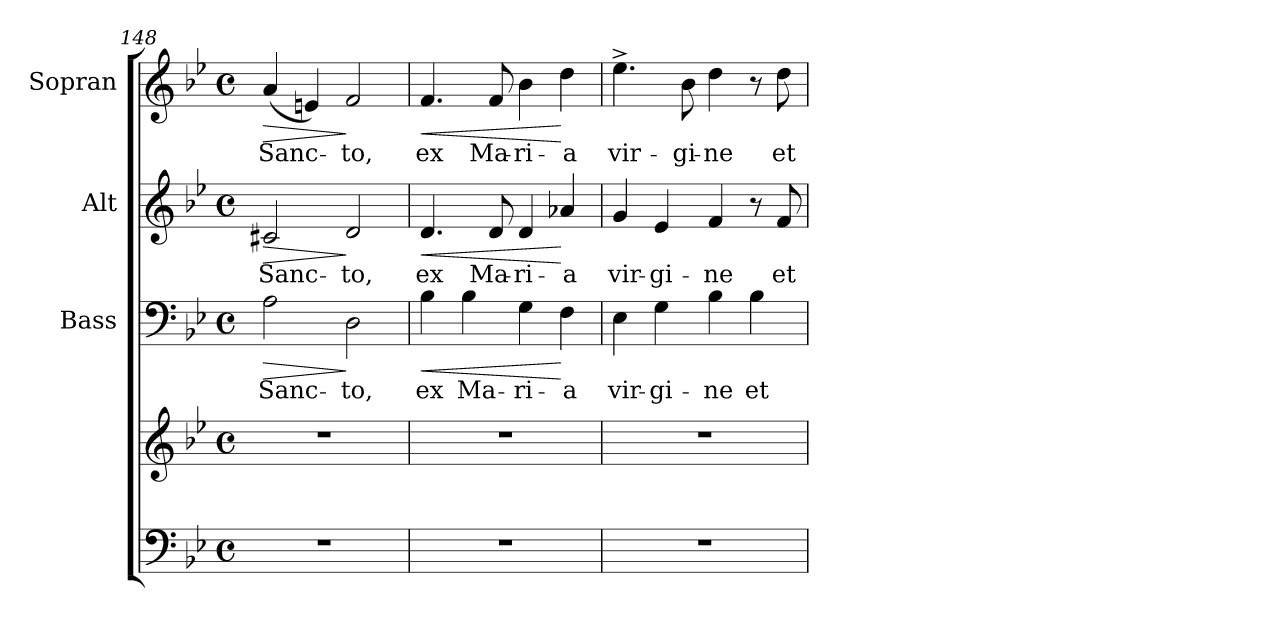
**kern	**kern	**kern	**text	**dynam	**kern	**text	**dynam	**kern	**text	**dynam
*part4	*part4	*part3	*part3	*part3	*part2	*part2	*part2	*part1	*part1	*part1
*staff5	*staff4	*staff3	*staff3	*staff3	*staff2	*staff2	*staff2	*staff1	*staff1	*staff1
*	*	*I"Bass	*	*	*I"Alt	*	*	*I"Sopran	*	*
*	*	*I'B.	*	*	*I'A.	*	*	*I'S.	*	*
*clefF4	*clefG2	*clefF4	*	*	*clefG2	*	*	*clefG2	*	*
*k[b-e-]	*k[b-e-]	*k[b-e-]	*	*	*k[b-e-]	*	*	*k[b-e-]	*	*
*B-:	*B-:	*B-:	*	*	*B-:	*	*	*B-:	*	*
*M4/4	*M4/4	*M4/4	*	*	*M4/4	*	*	*M4/4	*	*
*met(c)	*met(c)	*met(c)	*	*	*met(c)	*	*	*met(c)	*	*
=148	=148	=148	=148	=148	=148	=148	=148	=148	=148	=148
!	!	!	!LO:LY:b	!LO:HP:b	!	!LO:LY:b	!LO:HP:b	!	!LO:LY:b	!LO:HP:b
1r	1r	2A\	Sanc-	>	2c#X/	Sanc-	>	(<4a/	Sanc-	>
.	.	.	.	.	.	.	.	4en/)	.	.
!	!	!	!LO:LY:b	!	!	!LO:LY:b	!	!	!LO:LY:b	!
.	.	2D\	-to,	]	2d/	-to,	]	2f/	-to,	]
=149	=149	=149	=149	=149	=149	=149	=149	=149	=149	=149
!	!	!	!LO:LY:b	!LO:HP:b	!	!LO:LY:b	!LO:HP:b	!	!LO:LY:b	!LO:HP:b
1r	1r	4B-\	ex	<	4.d/	ex	<	4.f/	ex	<
!	!	!	!LO:LY:b	!	!	!	!	!	!	!
.	.	4B-\	Ma-	.	.	.	.	.	.	.
!	!	!	!	!	!	!LO:LY:b	!	!	!LO:LY:b	!
.	.	.	.	.	8d/	Ma-	.	8f/	Ma-	.
!	!	!	!LO:LY:b	!	!	!LO:LY:b	!	!	!LO:LY:b	!
.	.	4G\	-ri-	.	4d/	-ri-	.	4b-\	-ri-	.
!	!	!	!LO:LY:b	!	!	!LO:LY:b	!	!	!LO:LY:b	!
.	.	4F\	-a	[	4a-X/	-a	[	4dd\	-a	[
=150	=150	=150	=150	=150	=150	=150	=150	=150	=150	=150
!	!	!	!LO:LY:b	!	!	!LO:LY:b	!	!	!LO:LY:b	!
1r	1r	4E-\	vir-	.	4g/	vir-	.	4.ee-^>\	vir-	.
!	!	!	!LO:LY:b	!	!	!LO:LY:b	!	!	!	!
.	.	4G\	-gi-	.	4e-/	-gi-	.	.	.	.
!	!	!	!	!	!	!	!	!	!LO:LY:b	!
.	.	.	.	.	.	.	.	8b-\	-gi-	.
!	!	!	!LO:LY:b	!	!	!LO:LY:b	!	!	!LO:LY:b	!
.	.	4B-\	-ne	.	4f/	-ne	.	4dd\	-ne	.
!	!	!	!LO:LY:b	!	!	!	!	!	!	!
.	.	4B-\	et	.	8r	.	.	8r	.	.
!	!	!	!	!	!	!LO:LY:b	!	!	!LO:LY:b	!
.	.	.	.	.	8f/	et	.	8dd\	et	.
=	=	=	=	=	=	=	=	=	=	=
*-	*-	*-	*-	*-	*-	*-	*-	*-	*-	*-
